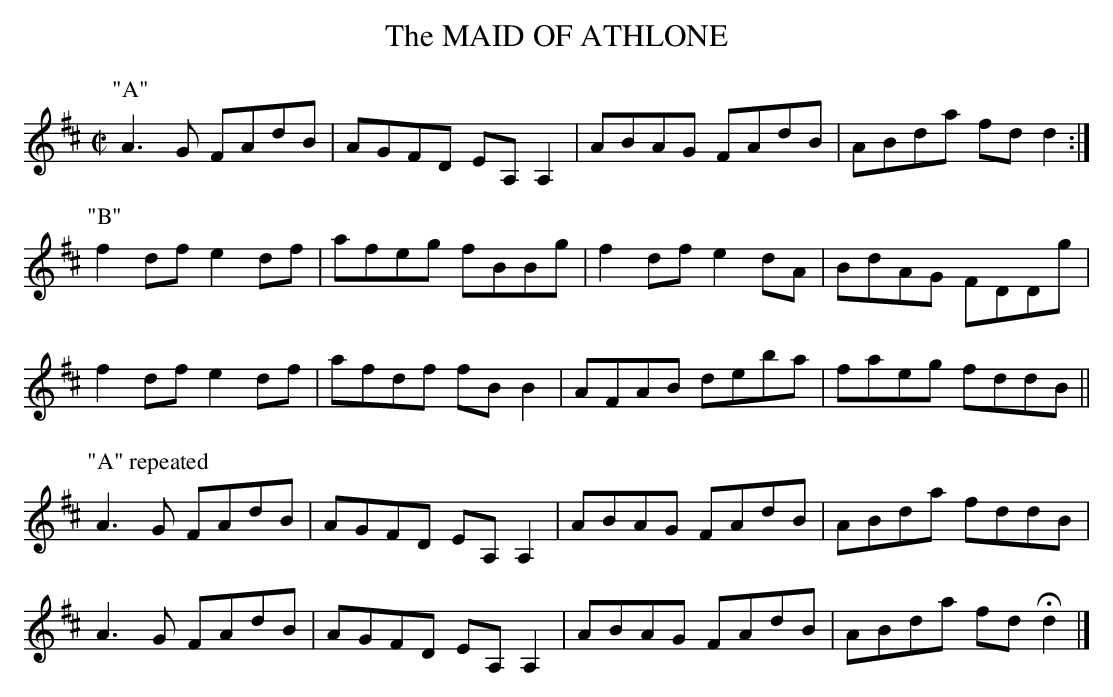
X:1
T:MAID OF ATHLONE, The
they played it as A-B-A but sometimes it's hard to tell! Anyway a great
tune
M:C|
L:1/8
K:D
P:"A"
A3G FAdB|AGFD EA,A,2|ABAG FAdB|ABda fdd2:|
P:"B"
f2df e2df|afeg fBBg|f2df e2dA|BdAG FDDg|
f2df e2df|afdf fBB2|AFAB deba|faeg fddB||
P:"A" repeated
A3G FAdB|AGFD EA,A,2|ABAG FAdB|ABda fddB|
A3G FAdB|AGFD EA,A,2|ABAG FAdB|ABda fdHd2|]
